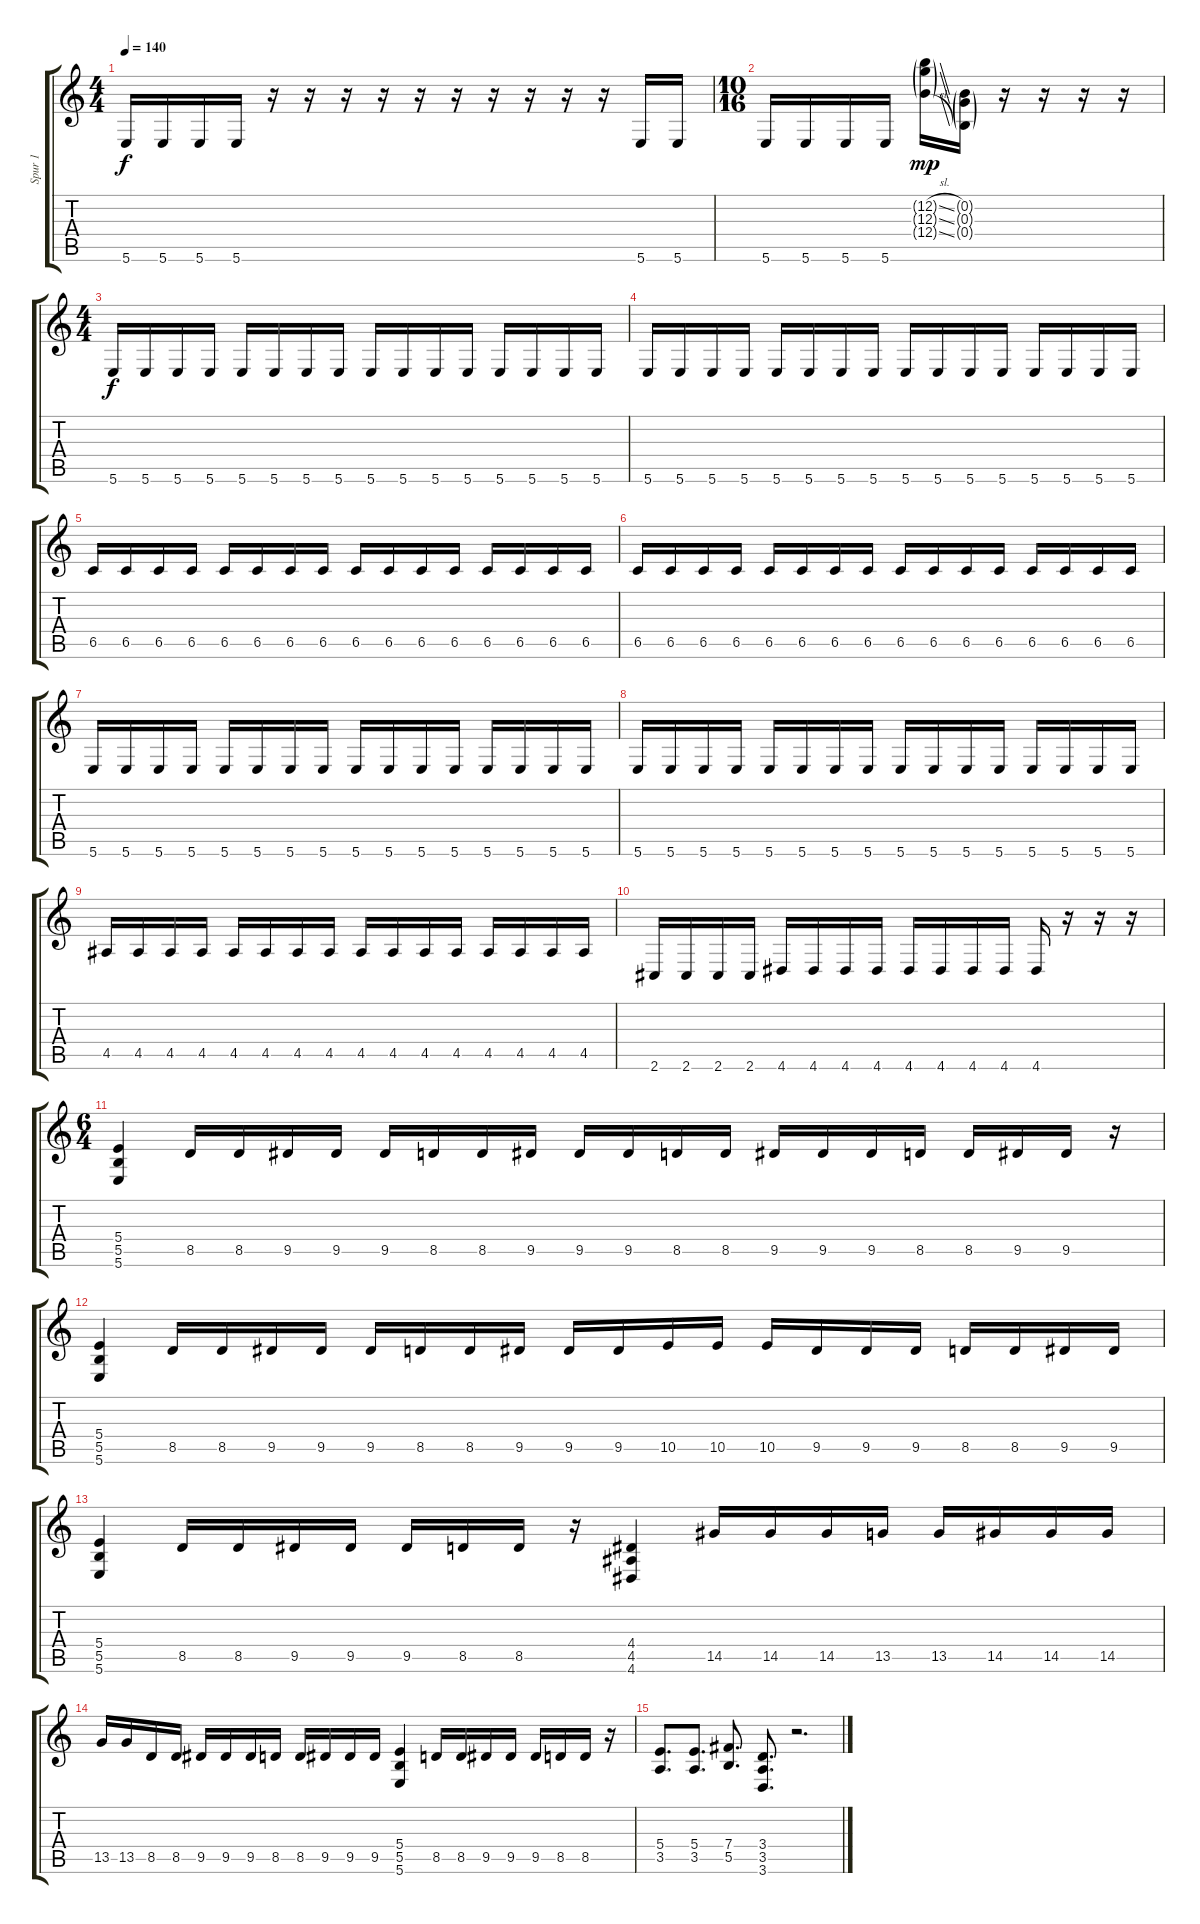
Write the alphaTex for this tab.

\track ("Spur 1" "Spur 1") {instrument distortionguitar}
\staff {score tabs}
\tuning (E4 B3 G3 B2 Gb2 B1) {hide}
\ts (4 4)
\tempo 140
\clef g2
\ks c
5.6.16{dy f} 5.6.16 5.6.16 5.6.16 r.16 r.16 r.16 r.16 r.16 r.16 r.16 r.16 r.16 r.16 5.6.16 5.6.16 |
\ts (10 16)
5.6.16 5.6.16 5.6.16 5.6.16 (12.2{sl g} 12.3{sl g} 12.4{sl g}).16{dy mp} (0.2{g} 0.3{g} 0.4{g}).16 r.16 r.16 r.16 r.16 |
\ts (4 4)
5.6.16{dy f} 5.6.16 5.6.16 5.6.16 5.6.16 5.6.16 5.6.16 5.6.16 5.6.16 5.6.16 5.6.16 5.6.16 5.6.16 5.6.16 5.6.16 5.6.16 |
5.6.16 5.6.16 5.6.16 5.6.16 5.6.16 5.6.16 5.6.16 5.6.16 5.6.16 5.6.16 5.6.16 5.6.16 5.6.16 5.6.16 5.6.16 5.6.16 |
6.5.16 6.5.16 6.5.16 6.5.16 6.5.16 6.5.16 6.5.16 6.5.16 6.5.16 6.5.16 6.5.16 6.5.16 6.5.16 6.5.16 6.5.16 6.5.16 |
6.5.16 6.5.16 6.5.16 6.5.16 6.5.16 6.5.16 6.5.16 6.5.16 6.5.16 6.5.16 6.5.16 6.5.16 6.5.16 6.5.16 6.5.16 6.5.16 |
5.6.16 5.6.16 5.6.16 5.6.16 5.6.16 5.6.16 5.6.16 5.6.16 5.6.16 5.6.16 5.6.16 5.6.16 5.6.16 5.6.16 5.6.16 5.6.16 |
5.6.16 5.6.16 5.6.16 5.6.16 5.6.16 5.6.16 5.6.16 5.6.16 5.6.16 5.6.16 5.6.16 5.6.16 5.6.16 5.6.16 5.6.16 5.6.16 |
4.5.16 4.5.16 4.5.16 4.5.16 4.5.16 4.5.16 4.5.16 4.5.16 4.5.16 4.5.16 4.5.16 4.5.16 4.5.16 4.5.16 4.5.16 4.5.16 |
2.6.16 2.6.16 2.6.16 2.6.16 4.6.16 4.6.16 4.6.16 4.6.16 4.6.16 4.6.16 4.6.16 4.6.16 4.6.16 r.16 r.16 r.16 |
\ts (6 4)
(5.4 5.5 5.6).4 8.5.16 8.5.16 9.5.16 9.5.16 9.5.16 8.5.16 8.5.16 9.5.16 9.5.16 9.5.16 8.5.16 8.5.16 9.5.16 9.5.16 9.5.16 8.5.16 8.5.16 9.5.16 9.5.16 r.16 |
(5.4 5.5 5.6).4 8.5.16 8.5.16 9.5.16 9.5.16 9.5.16 8.5.16 8.5.16 9.5.16 9.5.16 9.5.16 10.5.16 10.5.16 10.5.16 9.5.16 9.5.16 9.5.16 8.5.16 8.5.16 9.5.16 9.5.16 |
(5.4 5.5 5.6).4 8.5.16 8.5.16 9.5.16 9.5.16 9.5.16 8.5.16 8.5.16 r.16 (4.4 4.5 4.6).4 14.5.16 14.5.16 14.5.16 13.5.16 13.5.16 14.5.16 14.5.16 14.5.16 |
13.5.16 13.5.16 8.5.16 8.5.16 9.5.16 9.5.16 9.5.16 8.5.16 8.5.16 9.5.16 9.5.16 9.5.16 (5.4 5.5 5.6).4 8.5.16 8.5.16 9.5.16 9.5.16 9.5.16 8.5.16 8.5.16 r.16 |
(5.4 3.5).8{d} (5.4 3.5).8{d} (7.4 5.5).8{d} (3.4 3.5 3.6).8{d} r.2{d}
